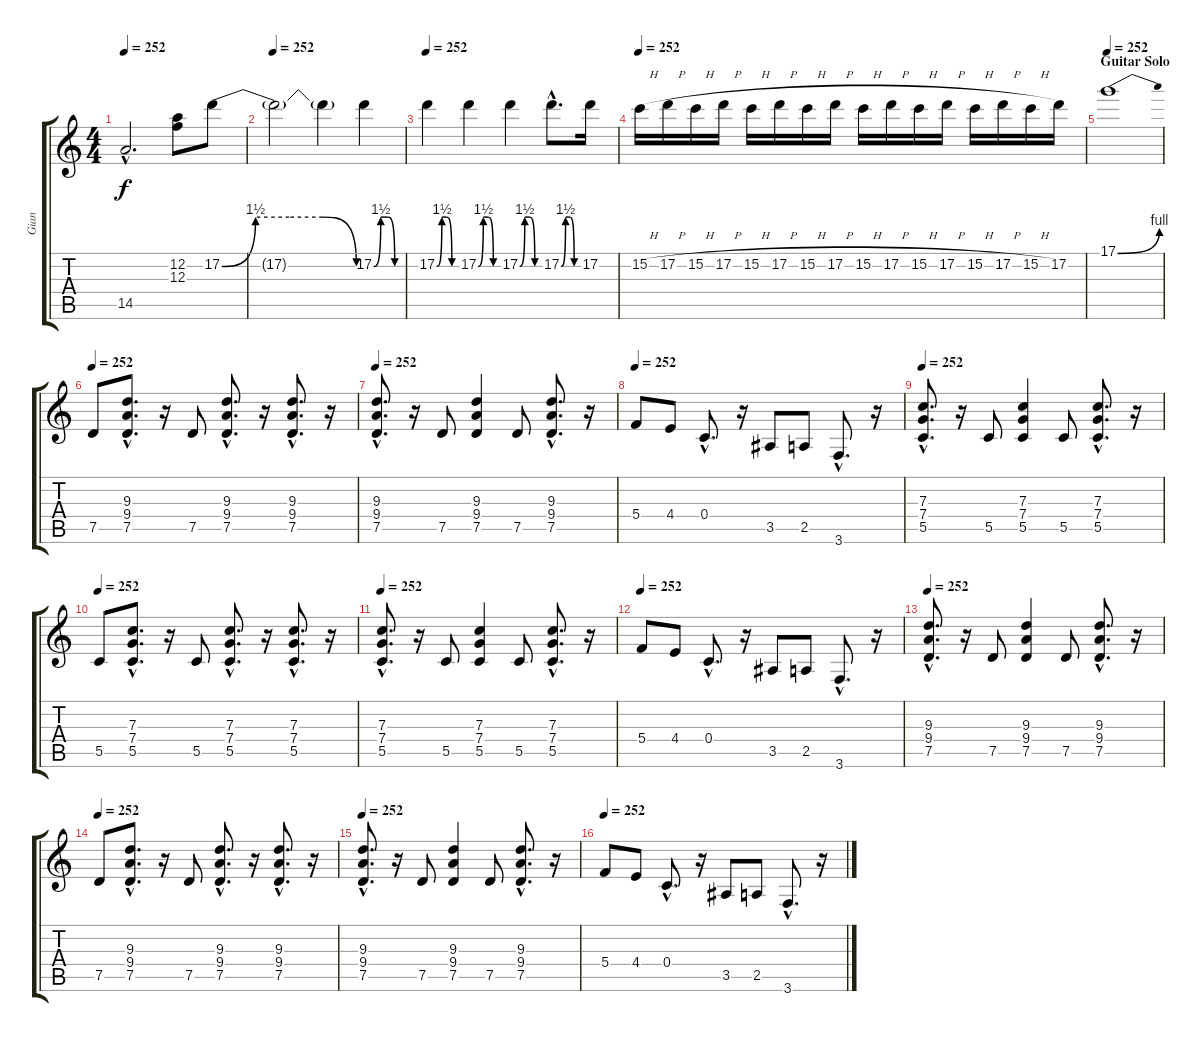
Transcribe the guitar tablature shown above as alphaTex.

\track ("Gian" "Gian") {instrument distortionguitar}
\staff {score tabs}
\tuning (D4 A3 F3 C3 G2 D2) {hide}
\ts (4 4)
\tempo 252
\clef g2
\ks c
14.5{hac}.2{d dy f} (12.2 12.3).8 17.2{be (custom 0 0 15 6 30 6 45 6 60 0)}.8 |
\tempo 252
17.2{t}.2 17.2{t}.4 17.2{be (custom 0 0 15 6 30 6 45 0 60 0)}.4 |
\tempo 252
17.2{be (custom 0 0 15 6 30 6 45 0 60 0)}.4 17.2{be (custom 0 0 15 6 30 6 45 0 60 0)}.4 17.2{be (custom 0 0 15 6 30 6 45 0 60 0)}.4 17.2{be (custom 0 0 15 6 30 6 45 0 60 0) hac}.8{d} 17.2.16 |
\tempo 252
15.2{h}.16 17.2{h}.16 15.2{h}.16 17.2{h}.16 15.2{h}.16 17.2{h}.16 15.2{h}.16 17.2{h}.16 15.2{h}.16 17.2{h}.16 15.2{h}.16 17.2{h}.16 15.2{h}.16 17.2{h}.16 15.2{h}.16 17.2.16 |
\section ("" "Guitar Solo")
\tempo 252
17.1{be (bend 0 0 60 4)}.1 |
\tempo 252
7.5.8 (9.3{hac} 9.4{hac} 7.5{hac}).8{d} r.16 7.5.8 (9.3{hac} 9.4{hac} 7.5{hac}).8{d} r.16 (9.3{hac} 9.4{hac} 7.5{hac}).8{d} r.16 |
\tempo 252
(9.3{hac} 9.4{hac} 7.5{hac}).8{d} r.16 7.5.8 (9.3 9.4 7.5).4 7.5.8 (9.3{hac} 9.4{hac} 7.5{hac}).8{d} r.16 |
\tempo 252
5.4.8 4.4.8 0.4{hac}.8{d} r.16 3.5.8 2.5.8 3.6{hac}.8{d} r.16 |
\tempo 252
(7.3{hac} 7.4{hac} 5.5{hac}).8{d} r.16 5.5.8 (7.3 7.4 5.5).4 5.5.8 (7.3{hac} 7.4{hac} 5.5{hac}).8{d} r.16 |
\tempo 252
5.5.8 (7.3{hac} 7.4{hac} 5.5{hac}).8{d} r.16 5.5.8 (7.3{hac} 7.4{hac} 5.5{hac}).8{d} r.16 (7.3{hac} 7.4{hac} 5.5{hac}).8{d} r.16 |
\tempo 252
(7.3{hac} 7.4{hac} 5.5{hac}).8{d} r.16 5.5.8 (7.3 7.4 5.5).4 5.5.8 (7.3{hac} 7.4{hac} 5.5{hac}).8{d} r.16 |
\tempo 252
5.4.8 4.4.8 0.4{hac}.8{d} r.16 3.5.8 2.5.8 3.6{hac}.8{d} r.16 |
\tempo 252
(9.3{hac} 9.4{hac} 7.5{hac}).8{d} r.16 7.5.8 (9.3 9.4 7.5).4 7.5.8 (9.3{hac} 9.4{hac} 7.5{hac}).8{d} r.16 |
\tempo 252
7.5.8 (9.3{hac} 9.4{hac} 7.5{hac}).8{d} r.16 7.5.8 (9.3{hac} 9.4{hac} 7.5{hac}).8{d} r.16 (9.3{hac} 9.4{hac} 7.5{hac}).8{d} r.16 |
\tempo 252
(9.3{hac} 9.4{hac} 7.5{hac}).8{d} r.16 7.5.8 (9.3 9.4 7.5).4 7.5.8 (9.3{hac} 9.4{hac} 7.5{hac}).8{d} r.16 |
\tempo 252
5.4.8 4.4.8 0.4{hac}.8{d} r.16 3.5.8 2.5.8 3.6{hac}.8{d} r.16
